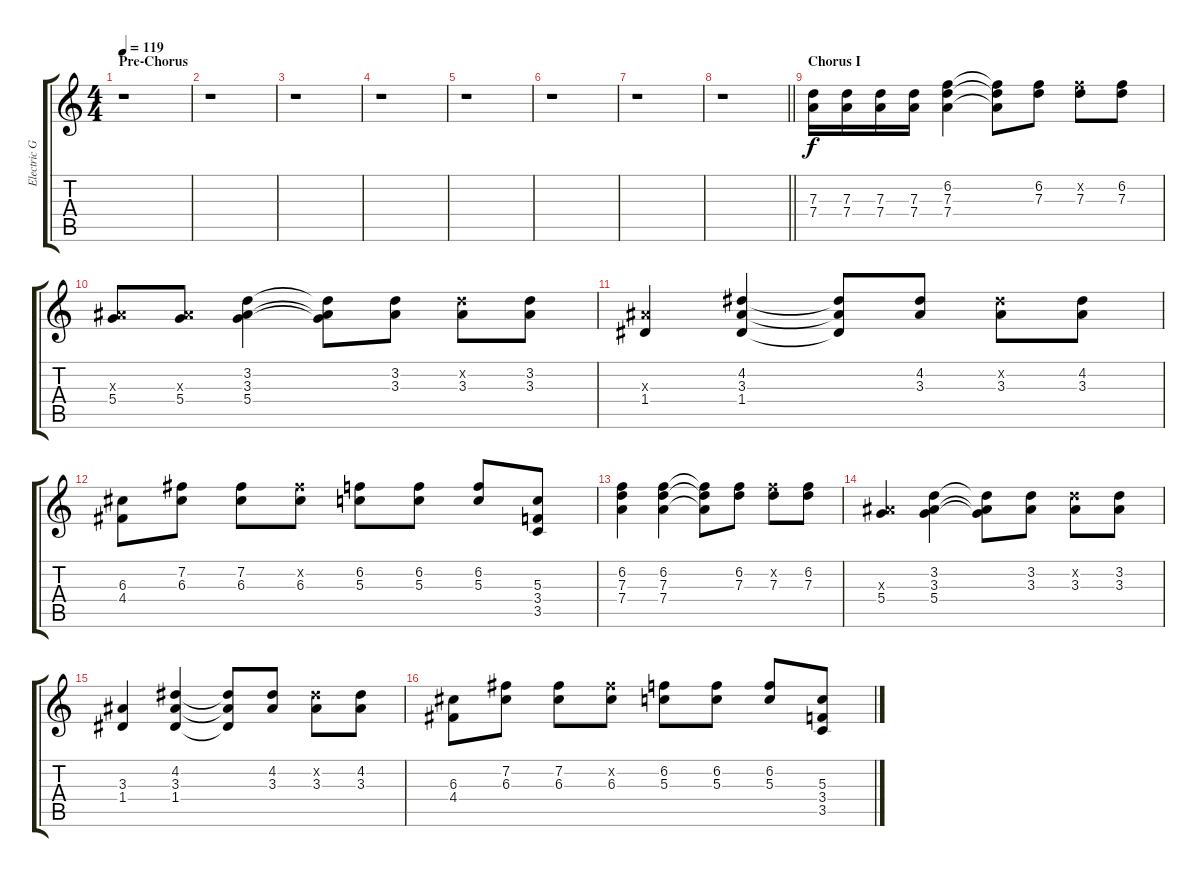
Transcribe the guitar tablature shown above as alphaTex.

\track ("Electric Guitar II" "Electric G") {instrument electricguitarclean}
\staff {score tabs}
\tuning (E4 B3 G3 D3 A2 E2) {hide}
\ts (4 4)
\section ("" "Pre-Chorus")
\tempo 119
\clef g2
\ks c
r.1{dy f} |
r.1 |
r.1 |
r.1 |
r.1 |
r.1 |
r.1 |
\barLineRight lightlight
r.1 |
\section ("" "Chorus I")
(7.3 7.4).16{balance 3} (7.3 7.4).16 (7.3 7.4).16 (7.3 7.4).16 (6.2 7.3 7.4).4 (6.2{t} 7.3{t} 7.4{t}).8 (6.2 7.3).8 (6.2{x} 7.3).8 (6.2 7.3).8 |
(3.3{x} 5.4).8 (3.3{x} 5.4).8 (3.2 3.3 5.4).4 (3.2{t} 3.3{t} 5.4{t}).8 (3.2 3.3).8 (3.2{x} 3.3).8 (3.2 3.3).8 |
(3.3{x} 1.4).4 (4.2 3.3 1.4).4 (4.2{t} 3.3{t} 1.4{t}).8 (4.2 3.3).8 (4.2{x} 3.3).8 (4.2 3.3).8 |
(6.3 4.4).8 (7.2 6.3).8 (7.2 6.3).8 (7.2{x} 6.3).8 (6.2 5.3).8 (6.2 5.3).8 (6.2 5.3).8 (5.3 3.4 3.5).8 |
(6.2 7.3 7.4).4 (6.2 7.3 7.4).4 (6.2{t} 7.3{t} 7.4{t}).8 (6.2 7.3).8 (6.2{x} 7.3).8 (6.2 7.3).8 |
(3.3{x} 5.4).4 (3.2 3.3 5.4).4 (3.2{t} 3.3{t} 5.4{t}).8 (3.2 3.3).8 (3.2{x} 3.3).8 (3.2 3.3).8 |
(3.3 1.4).4 (4.2 3.3 1.4).4 (4.2{t} 3.3{t} 1.4{t}).8 (4.2 3.3).8 (4.2{x} 3.3).8 (4.2 3.3).8 |
(6.3 4.4).8 (7.2 6.3).8 (7.2 6.3).8 (7.2{x} 6.3).8 (6.2 5.3).8 (6.2 5.3).8 (6.2 5.3).8 (5.3 3.4 3.5).8
